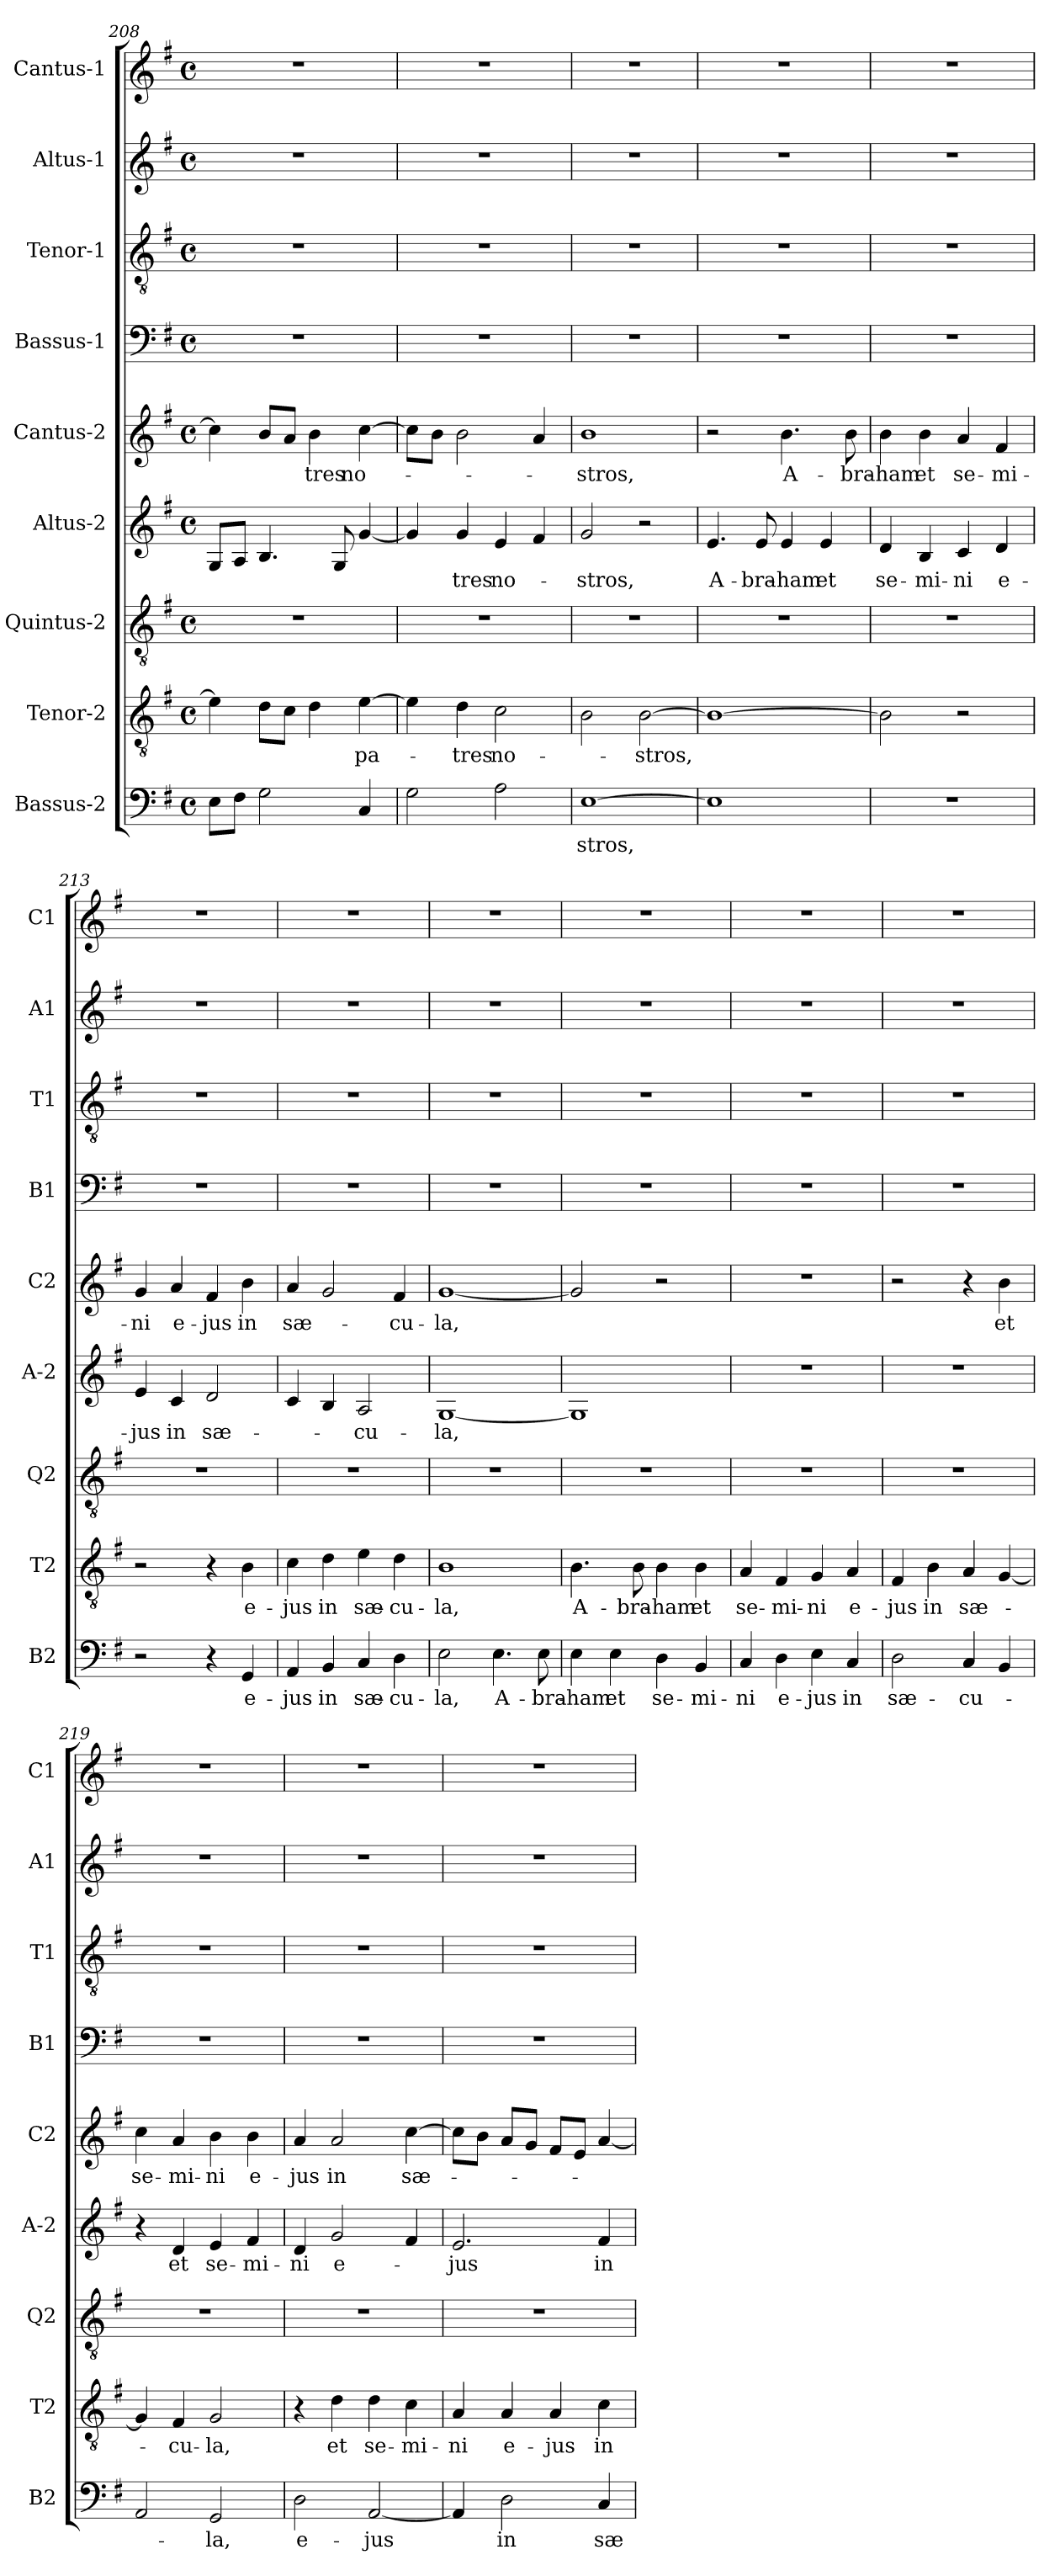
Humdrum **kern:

**kern	**text	**kern	**text	**kern	**kern	**text	**kern	**text	**kern	**kern	**kern	**kern
*part9	*part9	*part8	*part8	*part7	*part6	*part6	*part5	*part5	*part4	*part3	*part2	*part1
*staff9	*staff9	*staff8	*staff8	*staff7	*staff6	*staff6	*staff5	*staff5	*staff4	*staff3	*staff2	*staff1
*I"Bassus-2	*	*I"Tenor-2	*	*I"Quintus-2	*I"Altus-2	*	*I"Cantus-2	*	*I"Bassus-1	*I"Tenor-1	*I"Altus-1	*I"Cantus-1
*I'B2	*	*I'T2	*	*I'Q2	*I'A-2	*	*I'C2	*	*I'B1	*I'T1	*I'A1	*I'C1
*clefF4	*	*clefGv2	*	*clefGv2	*clefG2	*	*clefG2	*	*clefF4	*clefGv2	*clefG2	*clefG2
*k[f#]	*	*k[f#]	*	*k[f#]	*k[f#]	*	*k[f#]	*	*k[f#]	*k[f#]	*k[f#]	*k[f#]
*G:	*	*G:	*	*G:	*G:	*	*G:	*	*G:	*G:	*G:	*G:
*M4/4	*	*M4/4	*	*M4/4	*M4/4	*	*M4/4	*	*M4/4	*M4/4	*M4/4	*M4/4
*met(c)	*	*met(c)	*	*met(c)	*met(c)	*	*met(c)	*	*met(c)	*met(c)	*met(c)	*met(c)
=208	=208	=208	=208	=208	=208	=208	=208	=208	=208	=208	=208	=208
8E\L	.	4e\]	.	1r	8G/L	.	4cc\]	.	1r	1r	1r	1r
8F#\J	.	.	.	.	8A/J	.	.	.	.	.	.	.
2G\	.	8d\L	.	.	4.B/	.	8b/L	.	.	.	.	.
.	.	8c\J	.	.	.	.	8a/J	.	.	.	.	.
!	!	!	!	!	!	!	!	!LO:LY:b	!	!	!	!
.	.	4d\	.	.	.	.	4b\	-tres	.	.	.	.
.	.	.	.	.	8G/	.	.	.	.	.	.	.
!	!	!	!LO:LY:b	!	!	!	!	!LO:LY:b	!	!	!	!
4C/	.	[4e\	pa-	.	[4g/	.	[4cc\	no-	.	.	.	.
=209	=209	=209	=209	=209	=209	=209	=209	=209	=209	=209	=209	=209
2G\	.	4e\]	.	1r	4g/]	.	8cc\L]	.	1r	1r	1r	1r
.	.	.	.	.	.	.	8b\J	.	.	.	.	.
!	!	!	!LO:LY:b	!	!	!LO:LY:b	!	!	!	!	!	!
.	.	4d\	-tres	.	4g/	-tres	2b\	.	.	.	.	.
!	!	!	!LO:LY:b	!	!	!LO:LY:b	!	!	!	!	!	!
2A\	.	2c\	no-	.	4e/	no-	.	.	.	.	.	.
.	.	.	.	.	4f#/	.	4a/	.	.	.	.	.
=210	=210	=210	=210	=210	=210	=210	=210	=210	=210	=210	=210	=210
!	!LO:LY:b	!	!	!	!	!LO:LY:b	!	!LO:LY:b	!	!	!	!
[1E	-stros,	2B\	.	1r	2g/	-stros,	1b	-stros,	1r	1r	1r	1r
!	!	!	!LO:LY:b	!	!	!	!	!	!	!	!	!
.	.	[2B\	-stros,	.	2r	.	.	.	.	.	.	.
=211	=211	=211	=211	=211	=211	=211	=211	=211	=211	=211	=211	=211
!	!	!	!	!	!	!LO:LY:b	!	!	!	!	!	!
1E]	.	1B_	.	1r	4.e/	A-	2r	.	1r	1r	1r	1r
!	!	!	!	!	!	!LO:LY:b	!	!	!	!	!	!
.	.	.	.	.	8e/	-bra-	.	.	.	.	.	.
!	!	!	!	!	!	!LO:LY:b	!	!LO:LY:b	!	!	!	!
.	.	.	.	.	4e/	-ham	4.b\	A-	.	.	.	.
!	!	!	!	!	!	!LO:LY:b	!	!	!	!	!	!
.	.	.	.	.	4e/	et	.	.	.	.	.	.
!	!	!	!	!	!	!	!	!LO:LY:b	!	!	!	!
.	.	.	.	.	.	.	8b\	-bra-	.	.	.	.
!!LO:LB:g=z
=212	=212	=212	=212	=212	=212	=212	=212	=212	=212	=212	=212	=212
!	!	!	!	!	!	!LO:LY:b	!	!LO:LY:b	!	!	!	!
1r	.	2B\]	.	1r	4d/	se-	4b\	-ham	1r	1r	1r	1r
!	!	!	!	!	!	!LO:LY:b	!	!LO:LY:b	!	!	!	!
.	.	.	.	.	4B/	-mi-	4b\	et	.	.	.	.
!	!	!	!	!	!	!LO:LY:b	!	!LO:LY:b	!	!	!	!
.	.	2r	.	.	4c/	-ni	4a/	se-	.	.	.	.
!	!	!	!	!	!	!LO:LY:b	!	!LO:LY:b	!	!	!	!
.	.	.	.	.	4d/	e-	4f#/	-mi-	.	.	.	.
=213	=213	=213	=213	=213	=213	=213	=213	=213	=213	=213	=213	=213
!	!	!	!	!	!	!LO:LY:b	!	!LO:LY:b	!	!	!	!
2r	.	2r	.	1r	4e/	-jus	4g/	-ni	1r	1r	1r	1r
!	!	!	!	!	!	!LO:LY:b	!	!LO:LY:b	!	!	!	!
.	.	.	.	.	4c/	in	4a/	e-	.	.	.	.
!	!	!	!	!	!	!LO:LY:b	!	!LO:LY:b	!	!	!	!
4r	.	4r	.	.	2d/	sæ-	4f#/	-jus	.	.	.	.
!	!LO:LY:b	!	!LO:LY:b	!	!	!	!	!LO:LY:b	!	!	!	!
4GG/	e-	4B\	e-	.	.	.	4b\	in	.	.	.	.
=214	=214	=214	=214	=214	=214	=214	=214	=214	=214	=214	=214	=214
!	!LO:LY:b	!	!LO:LY:b	!	!	!	!	!LO:LY:b	!	!	!	!
4AA/	-jus	4c\	-jus	1r	4c/	.	4a/	sæ-	1r	1r	1r	1r
!	!LO:LY:b	!	!LO:LY:b	!	!	!	!	!	!	!	!	!
4BB/	in	4d\	in	.	4B/	.	2g/	.	.	.	.	.
!	!LO:LY:b	!	!LO:LY:b	!	!	!LO:LY:b	!	!	!	!	!	!
4C/	sæ-	4e\	sæ-	.	2A/	-cu-	.	.	.	.	.	.
!	!LO:LY:b	!	!LO:LY:b	!	!	!	!	!LO:LY:b	!	!	!	!
4D\	-cu-	4d\	-cu-	.	.	.	4f#/	-cu-	.	.	.	.
=215	=215	=215	=215	=215	=215	=215	=215	=215	=215	=215	=215	=215
!	!LO:LY:b	!	!LO:LY:b	!	!	!LO:LY:b	!	!LO:LY:b	!	!	!	!
2E\	-la,	1B	-la,	1r	[1G	-la,	[1g	-la,	1r	1r	1r	1r
!	!LO:LY:b	!	!	!	!	!	!	!	!	!	!	!
4.E\	A-	.	.	.	.	.	.	.	.	.	.	.
!	!LO:LY:b	!	!	!	!	!	!	!	!	!	!	!
8E\	-bra-	.	.	.	.	.	.	.	.	.	.	.
=216	=216	=216	=216	=216	=216	=216	=216	=216	=216	=216	=216	=216
!	!LO:LY:b	!	!LO:LY:b	!	!	!	!	!	!	!	!	!
4E\	-ham	4.B\	A-	1r	1G]	.	2g/]	.	1r	1r	1r	1r
!	!LO:LY:b	!	!	!	!	!	!	!	!	!	!	!
4E\	et	.	.	.	.	.	.	.	.	.	.	.
!	!	!	!LO:LY:b	!	!	!	!	!	!	!	!	!
.	.	8B\	-bra-	.	.	.	.	.	.	.	.	.
!	!LO:LY:b	!	!LO:LY:b	!	!	!	!	!	!	!	!	!
4D\	se-	4B\	-ham	.	.	.	2r	.	.	.	.	.
!	!LO:LY:b	!	!LO:LY:b	!	!	!	!	!	!	!	!	!
4BB/	-mi-	4B\	et	.	.	.	.	.	.	.	.	.
=217	=217	=217	=217	=217	=217	=217	=217	=217	=217	=217	=217	=217
!	!LO:LY:b	!	!LO:LY:b	!	!	!	!	!	!	!	!	!
4C/	-ni	4A/	se-	1r	1r	.	1r	.	1r	1r	1r	1r
!	!LO:LY:b	!	!LO:LY:b	!	!	!	!	!	!	!	!	!
4D\	e-	4F#/	-mi-	.	.	.	.	.	.	.	.	.
!	!LO:LY:b	!	!LO:LY:b	!	!	!	!	!	!	!	!	!
4E\	-jus	4G/	-ni	.	.	.	.	.	.	.	.	.
!	!LO:LY:b	!	!LO:LY:b	!	!	!	!	!	!	!	!	!
4C/	in	4A/	e-	.	.	.	.	.	.	.	.	.
!!LO:LB:g=z
=218	=218	=218	=218	=218	=218	=218	=218	=218	=218	=218	=218	=218
!	!LO:LY:b	!	!LO:LY:b	!	!	!	!	!	!	!	!	!
2D\	sæ-	4F#/	-jus	1r	1r	.	2r	.	1r	1r	1r	1r
!	!	!	!LO:LY:b	!	!	!	!	!	!	!	!	!
.	.	4B\	in	.	.	.	.	.	.	.	.	.
!	!LO:LY:b	!	!LO:LY:b	!	!	!	!	!	!	!	!	!
4C/	-cu-	4A/	sæ-	.	.	.	4r	.	.	.	.	.
!	!	!	!	!	!	!	!	!LO:LY:b	!	!	!	!
4BB/	.	[4G/	.	.	.	.	4b\	et	.	.	.	.
=219	=219	=219	=219	=219	=219	=219	=219	=219	=219	=219	=219	=219
!	!	!	!	!	!	!	!	!LO:LY:b	!	!	!	!
2AA/	.	4G/]	.	1r	4r	.	4cc\	se-	1r	1r	1r	1r
!	!	!	!LO:LY:b	!	!	!LO:LY:b	!	!LO:LY:b	!	!	!	!
.	.	4F#/	-cu-	.	4d/	et	4a/	-mi-	.	.	.	.
!	!LO:LY:b	!	!LO:LY:b	!	!	!LO:LY:b	!	!LO:LY:b	!	!	!	!
2GG/	-la,	2G/	-la,	.	4e/	se-	4b\	-ni	.	.	.	.
!	!	!	!	!	!	!LO:LY:b	!	!LO:LY:b	!	!	!	!
.	.	.	.	.	4f#/	-mi-	4b\	e-	.	.	.	.
=220	=220	=220	=220	=220	=220	=220	=220	=220	=220	=220	=220	=220
!	!LO:LY:b	!	!	!	!	!LO:LY:b	!	!LO:LY:b	!	!	!	!
2D\	e-	4r	.	1r	4d/	-ni	4a/	-jus	1r	1r	1r	1r
!	!	!	!LO:LY:b	!	!	!LO:LY:b	!	!LO:LY:b	!	!	!	!
.	.	4d\	et	.	2g/	e-	2a/	in	.	.	.	.
!	!LO:LY:b	!	!LO:LY:b	!	!	!	!	!	!	!	!	!
[2AA/	-jus	4d\	se-	.	.	.	.	.	.	.	.	.
!	!	!	!LO:LY:b	!	!	!	!	!LO:LY:b	!	!	!	!
.	.	4c\	-mi-	.	4f#/	.	[4cc\	sæ-	.	.	.	.
=221	=221	=221	=221	=221	=221	=221	=221	=221	=221	=221	=221	=221
!	!	!	!LO:LY:b	!	!	!LO:LY:b	!	!	!	!	!	!
4AA/]	.	4A/	-ni	1r	2.e/	-jus	8cc\L]	.	1r	1r	1r	1r
.	.	.	.	.	.	.	8b\J	.	.	.	.	.
!	!LO:LY:b	!	!LO:LY:b	!	!	!	!	!	!	!	!	!
2D\	in	4A/	e-	.	.	.	8a/L	.	.	.	.	.
.	.	.	.	.	.	.	8g/J	.	.	.	.	.
!	!	!	!LO:LY:b	!	!	!	!	!	!	!	!	!
.	.	4A/	-jus	.	.	.	8f#/L	.	.	.	.	.
.	.	.	.	.	.	.	8e/J	.	.	.	.	.
!	!LO:LY:b	!	!LO:LY:b	!	!	!LO:LY:b	!	!	!	!	!	!
4C/	sæ-	4c\	in	.	4f#/	in	[4a/	.	.	.	.	.
=	=	=	=	=	=	=	=	=	=	=	=	=
*-	*-	*-	*-	*-	*-	*-	*-	*-	*-	*-	*-	*-
